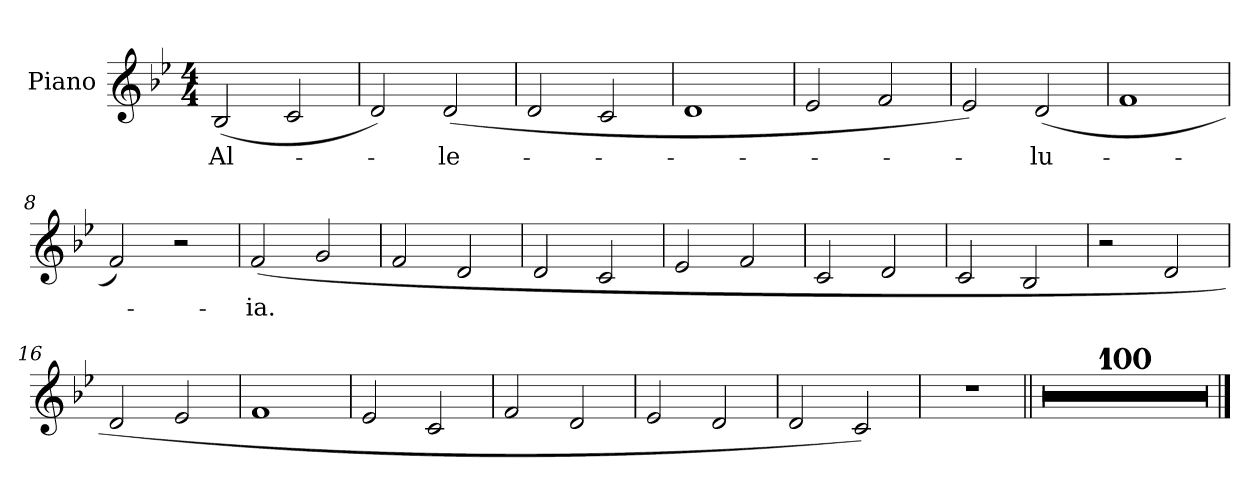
**kern	**text
*part1	*part1
*staff1	*staff1
*I"Piano	*
*I'Pno.	*
*clefG2	*
*k[b-e-]	*
*M4/4	*
=1	=1
(>2B-/	Al-
2c/	.
=2	=2
2d/)	.
(<2d/	-le-
=3	=3
2d/	.
2c/	.
=4	=4
1d	.
=5	=5
2e-/	.
2f/	.
=6	=6
2e-/)	.
(>2d/	-lu-
=7	=7
1f	.
=8	=8
2f/)	.
2r	.
=9	=9
(>2f/	-ia.
2g/	.
=10	=10
2f/	.
2d/	.
!!LO:LB:g=z
=11	=11
2d/	.
2c/	.
=12	=12
2e-/	.
2f/	.
=13	=13
2c/	.
2d/	.
=14	=14
2c/	.
2B-/	.
=15	=15
2r	.
2d/	.
=16	=16
2d/	.
2e-/	.
=17	=17
1f	.
=18	=18
2e-/	.
2c/	.
=19	=19
2f/	.
2d/	.
=20	=20
2e-/	.
2d/	.
=21	=21
2d/	.
2c/)	.
!!LO:LB:g=z
=22	=22
1r	.
=23||	=23||
1r	.
=24	=24
1r	.
=25	=25
1r	.
=26	=26
1r	.
=27	=27
1r	.
=28	=28
1r	.
=29	=29
1r	.
=30	=30
1r	.
=31	=31
1r	.
=32	=32
1r	.
=33	=33
1r	.
!!LO:LB:g=z
=34	=34
1r	.
=35	=35
1r	.
=36	=36
1r	.
=37	=37
1r	.
=38	=38
1r	.
=39	=39
1r	.
=40	=40
1r	.
=41	=41
1r	.
=42	=42
1r	.
=43	=43
1r	.
=44	=44
1r	.
=45	=45
1r	.
!!LO:LB:g=z
=46	=46
1r	.
=47	=47
1r	.
=48	=48
1r	.
=49	=49
1r	.
=50	=50
1r	.
=51	=51
1r	.
=52	=52
1r	.
=53	=53
1r	.
=54	=54
1r	.
=55	=55
1r	.
=56	=56
1r	.
=57	=57
1r	.
!!LO:LB:g=z
=58	=58
1r	.
=59	=59
1r	.
=60	=60
1r	.
=61	=61
1r	.
=62	=62
1r	.
=63	=63
1r	.
=64	=64
1r	.
=65	=65
1r	.
=66	=66
1r	.
=67	=67
1r	.
=68	=68
1r	.
=69	=69
1r	.
!!LO:LB:g=z
=70	=70
1r	.
=71	=71
1r	.
=72	=72
1r	.
=73	=73
1r	.
=74	=74
1r	.
=75	=75
1r	.
=76	=76
1r	.
=77	=77
1r	.
=78	=78
1r	.
=79	=79
1r	.
=80	=80
1r	.
=81	=81
1r	.
!!LO:LB:g=z
=82	=82
1r	.
=83	=83
1r	.
=84	=84
1r	.
=85	=85
1r	.
=86	=86
1r	.
=87	=87
1r	.
=88	=88
1r	.
=89	=89
1r	.
=90	=90
1r	.
=91	=91
1r	.
=92	=92
1r	.
=93	=93
1r	.
!!LO:LB:g=z
=94	=94
1r	.
=95	=95
1r	.
=96	=96
1r	.
=97	=97
1r	.
=98	=98
1r	.
=99	=99
1r	.
=100	=100
1r	.
=101	=101
1r	.
=102	=102
1r	.
=103	=103
1r	.
=104	=104
1r	.
=105	=105
1r	.
!!LO:PB:g=z
=106	=106
1r	.
=107	=107
1r	.
=108	=108
1r	.
=109	=109
1r	.
=110	=110
1r	.
=111	=111
1r	.
=112	=112
1r	.
=113	=113
1r	.
=114	=114
1r	.
=115	=115
1r	.
=116	=116
1r	.
=117	=117
1r	.
!!LO:LB:g=z
=118	=118
1r	.
=119	=119
1r	.
=120	=120
1r	.
=121	=121
1r	.
=122	=122
1r	.
==	==
*-	*-
